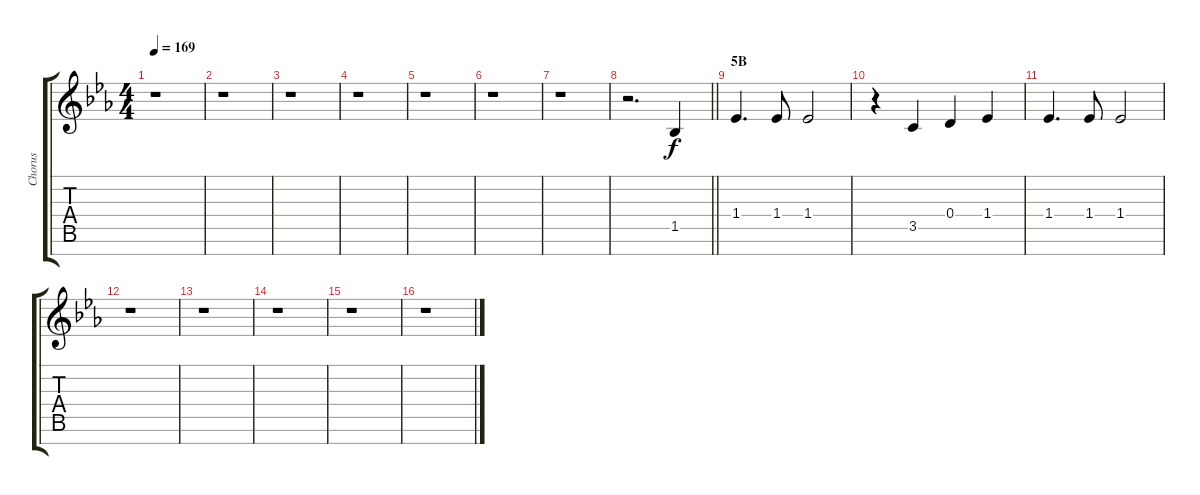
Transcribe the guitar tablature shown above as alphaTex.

\track ("Chorus" "Chorus") {instrument voiceoohs}
\staff {score tabs}
\tuning (E5 B4 G4 D4 A3 E3 B2) {hide}
\ts (4 4)
\tempo 169
\clef g2
\ks eb
r.1{dy f} |
r.1 |
r.1 |
r.1 |
r.1 |
r.1 |
r.1 |
\barLineRight lightlight
r.2{d} 1.5.4 |
\section ("" "5B")
1.4.4{d} 1.4.8 1.4.2 |
r.4 3.5.4 0.4.4 1.4.4 |
1.4.4{d} 1.4.8 1.4.2 |
r.1 |
r.1 |
r.1 |
r.1 |
r.1
